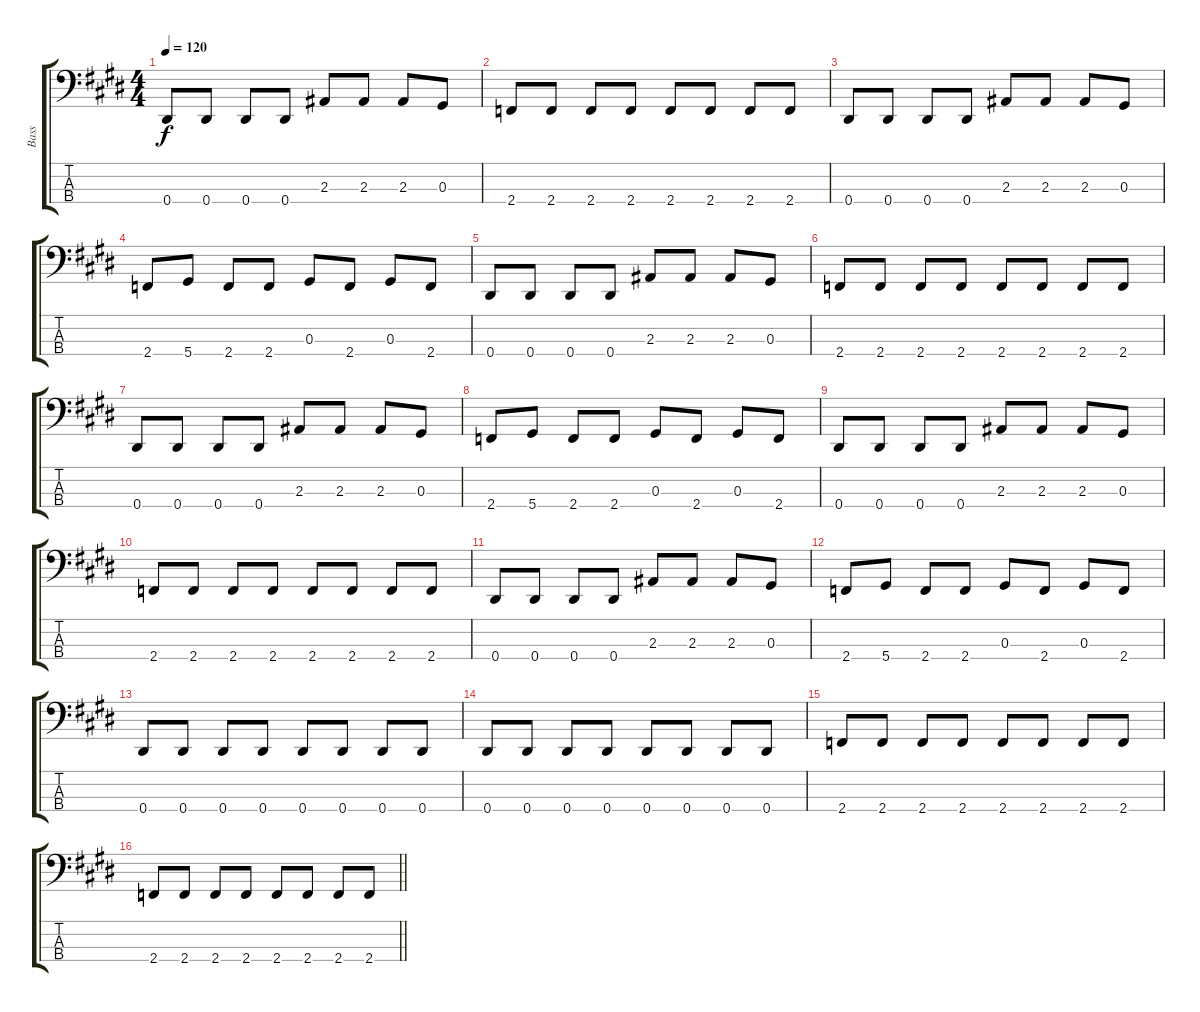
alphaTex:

\track ("Bass" "Bass") {instrument electricbassfinger}
\staff {score tabs}
\tuning (Gb2 Db2 Ab1 Eb1) {hide}
\ts (4 4)
\tempo 120
\clef f4
\ks c#minor
0.4.8{dy f} 0.4.8 0.4.8 0.4.8 2.3.8 2.3.8 2.3.8 0.3.8 |
\ks e
2.4.8 2.4.8 2.4.8 2.4.8 2.4.8 2.4.8 2.4.8 2.4.8 |
\ks c#minor
0.4.8 0.4.8 0.4.8 0.4.8 2.3.8 2.3.8 2.3.8 0.3.8 |
\ks e
2.4.8 5.4.8 2.4.8 2.4.8 0.3.8 2.4.8 0.3.8 2.4.8 |
\ks c#minor
0.4.8 0.4.8 0.4.8 0.4.8 2.3.8 2.3.8 2.3.8 0.3.8 |
\ks e
2.4.8 2.4.8 2.4.8 2.4.8 2.4.8 2.4.8 2.4.8 2.4.8 |
\ks c#minor
0.4.8 0.4.8 0.4.8 0.4.8 2.3.8 2.3.8 2.3.8 0.3.8 |
\ks e
2.4.8 5.4.8 2.4.8 2.4.8 0.3.8 2.4.8 0.3.8 2.4.8 |
\ks c#minor
0.4.8 0.4.8 0.4.8 0.4.8 2.3.8 2.3.8 2.3.8 0.3.8 |
\ks e
2.4.8 2.4.8 2.4.8 2.4.8 2.4.8 2.4.8 2.4.8 2.4.8 |
\ks c#minor
0.4.8 0.4.8 0.4.8 0.4.8 2.3.8 2.3.8 2.3.8 0.3.8 |
\ks e
2.4.8 5.4.8 2.4.8 2.4.8 0.3.8 2.4.8 0.3.8 2.4.8 |
0.4.8 0.4.8 0.4.8 0.4.8 0.4.8 0.4.8 0.4.8 0.4.8 |
0.4.8 0.4.8 0.4.8 0.4.8 0.4.8 0.4.8 0.4.8 0.4.8 |
2.4.8 2.4.8 2.4.8 2.4.8 2.4.8 2.4.8 2.4.8 2.4.8 |
\barLineRight lightlight
\ks c#minor
2.4.8 2.4.8 2.4.8 2.4.8 2.4.8 2.4.8 2.4.8 2.4.8
